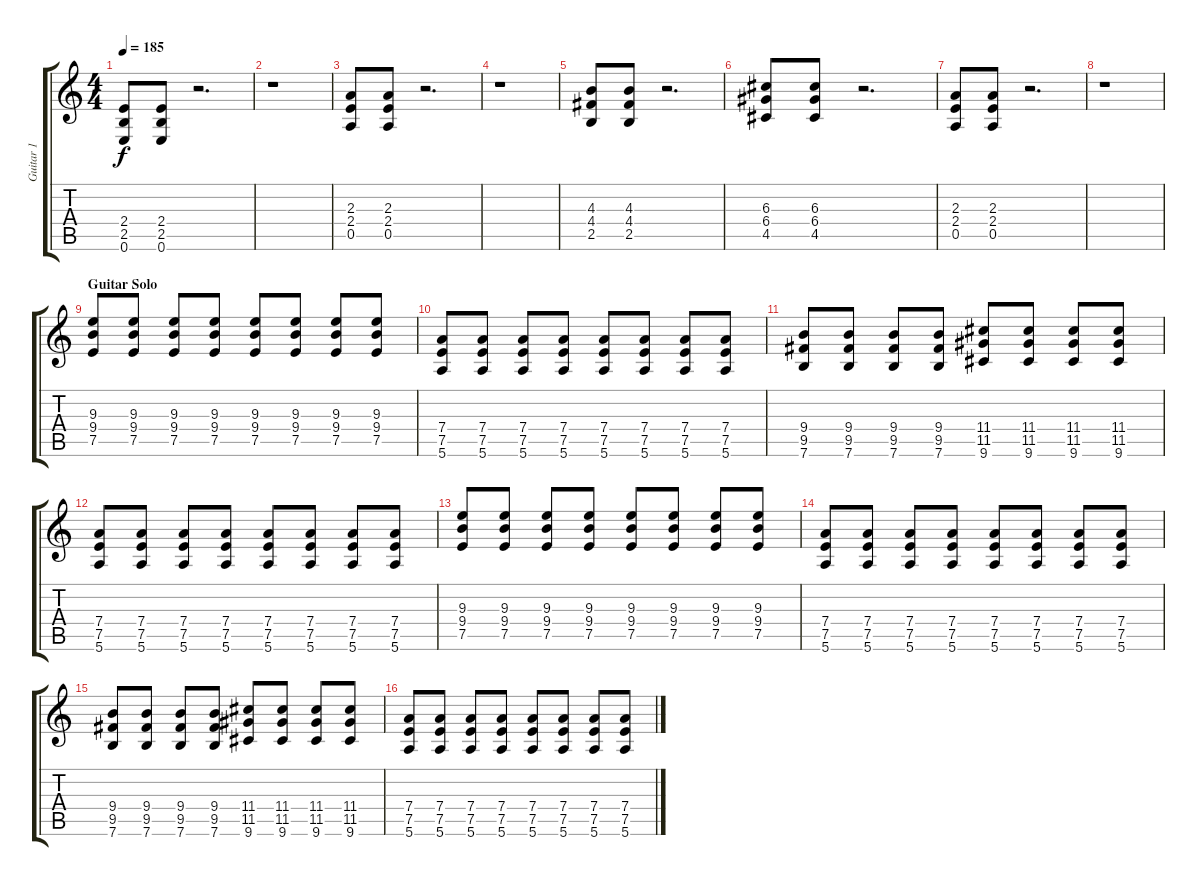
\track ("Guitar 1" "Guitar 1") {instrument electricguitarmuted}
\staff {score tabs}
\tuning (E4 B3 G3 D3 A2 E2) {hide}
\ts (4 4)
\tempo 185
\clef g2
\ks c
(2.4 2.5 0.6).8{dy f} (2.4 2.5 0.6).8 r.2{d} |
r.1 |
(2.3 2.4 0.5).8 (2.3 2.4 0.5).8 r.2{d} |
r.1 |
(4.3 4.4 2.5).8 (4.3 4.4 2.5).8 r.2{d} |
(6.3 6.4 4.5).8 (6.3 6.4 4.5).8 r.2{d} |
(2.3 2.4 0.5).8 (2.3 2.4 0.5).8 r.2{d} |
r.1 |
\section ("" "Guitar Solo")
(9.3 9.4 7.5).8{volume 12 instrument electricguitarmuted} (9.3 9.4 7.5).8 (9.3 9.4 7.5).8 (9.3 9.4 7.5).8 (9.3 9.4 7.5).8 (9.3 9.4 7.5).8 (9.3 9.4 7.5).8 (9.3 9.4 7.5).8 |
(7.4 7.5 5.6).8 (7.4 7.5 5.6).8 (7.4 7.5 5.6).8 (7.4 7.5 5.6).8 (7.4 7.5 5.6).8 (7.4 7.5 5.6).8 (7.4 7.5 5.6).8 (7.4 7.5 5.6).8 |
(9.4 9.5 7.6).8 (9.4 9.5 7.6).8 (9.4 9.5 7.6).8 (9.4 9.5 7.6).8 (11.4 11.5 9.6).8 (11.4 11.5 9.6).8 (11.4 11.5 9.6).8 (11.4 11.5 9.6).8 |
(7.4 7.5 5.6).8 (7.4 7.5 5.6).8 (7.4 7.5 5.6).8 (7.4 7.5 5.6).8 (7.4 7.5 5.6).8 (7.4 7.5 5.6).8 (7.4 7.5 5.6).8 (7.4 7.5 5.6).8 |
(9.3 9.4 7.5).8{volume 13 instrument electricguitarmuted} (9.3 9.4 7.5).8 (9.3 9.4 7.5).8 (9.3 9.4 7.5).8 (9.3 9.4 7.5).8 (9.3 9.4 7.5).8 (9.3 9.4 7.5).8 (9.3 9.4 7.5).8 |
(7.4 7.5 5.6).8 (7.4 7.5 5.6).8 (7.4 7.5 5.6).8 (7.4 7.5 5.6).8 (7.4 7.5 5.6).8 (7.4 7.5 5.6).8 (7.4 7.5 5.6).8 (7.4 7.5 5.6).8 |
(9.4 9.5 7.6).8 (9.4 9.5 7.6).8 (9.4 9.5 7.6).8 (9.4 9.5 7.6).8 (11.4 11.5 9.6).8 (11.4 11.5 9.6).8 (11.4 11.5 9.6).8 (11.4 11.5 9.6).8 |
(7.4 7.5 5.6).8 (7.4 7.5 5.6).8 (7.4 7.5 5.6).8 (7.4 7.5 5.6).8 (7.4 7.5 5.6).8 (7.4 7.5 5.6).8 (7.4 7.5 5.6).8 (7.4 7.5 5.6).8
